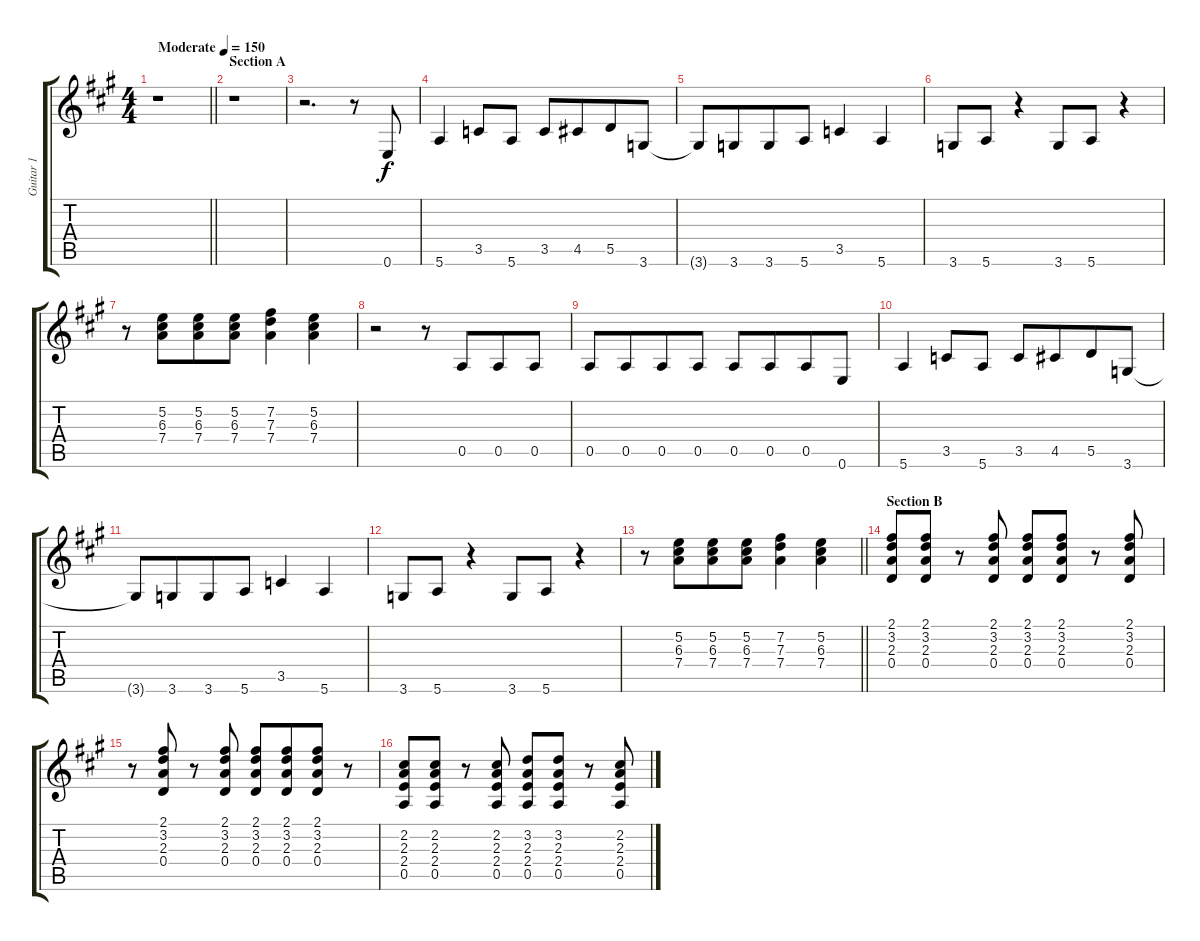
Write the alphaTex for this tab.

\track ("Guitar 1" "Guitar 1") {instrument overdrivenguitar}
\staff {score tabs}
\tuning (E4 B3 G3 D3 A2 E2) {hide}
\ts (4 4)
\tempo (150 "Moderate")
\clef g2
\barLineRight lightlight
\ks a
r.1{dy f instrument overdrivenguitar} |
\section ("" "Section A")
r.1 |
r.2{d} r.8{beam split} 0.6.8 |
5.6.4 3.5.8 5.6.8 3.5.8 4.5.8{beam merge} 5.5.8 3.6.8 |
3.6{t}.8 3.6.8{beam merge} 3.6.8 5.6.8 3.5.4 5.6.4 |
3.6.8 5.6.8 r.4 3.6.8 5.6.8 r.4 |
r.8 (5.2 6.3 7.4).8{beam merge} (5.2 6.3 7.4).8 (5.2 6.3 7.4).8 (7.2 7.3 7.4).4 (5.2 6.3 7.4).4 |
r.2 r.8 0.5.8{beam merge} 0.5.8 0.5.8 |
0.5.8 0.5.8{beam merge} 0.5.8 0.5.8 0.5.8 0.5.8{beam merge} 0.5.8 0.6.8 |
5.6.4 3.5.8 5.6.8 3.5.8 4.5.8{beam merge} 5.5.8 3.6.8 |
3.6{t}.8 3.6.8{beam merge} 3.6.8 5.6.8 3.5.4 5.6.4 |
3.6.8 5.6.8 r.4 3.6.8 5.6.8 r.4 |
\barLineRight lightlight
r.8 (5.2 6.3 7.4).8{beam merge} (5.2 6.3 7.4).8 (5.2 6.3 7.4).8 (7.2 7.3 7.4).4 (5.2 6.3 7.4).4 |
\section ("" "Section B")
(2.1 3.2 2.3 0.4).8{beam Up} (2.1 3.2 2.3 0.4).8{beam Up} r.8 (2.1 3.2 2.3 0.4).8{beam Up} (2.1 3.2 2.3 0.4).8{beam Up} (2.1 3.2 2.3 0.4).8{beam Up} r.8 (2.1 3.2 2.3 0.4).8{beam Up} |
r.8 (2.1 3.2 2.3 0.4).8{beam Up} r.8 (2.1 3.2 2.3 0.4).8{beam Up} (2.1 3.2 2.3 0.4).8{beam Up} (2.1 3.2 2.3 0.4).8{beam Up beam merge} (2.1 3.2 2.3 0.4).8{beam Up} r.8 |
(2.2 2.3 2.4 0.5).8 (2.2 2.3 2.4 0.5).8 r.8 (2.2 2.3 2.4 0.5).8 (3.2 2.3 2.4 0.5).8 (3.2 2.3 2.4 0.5).8 r.8 (2.2 2.3 2.4 0.5).8
